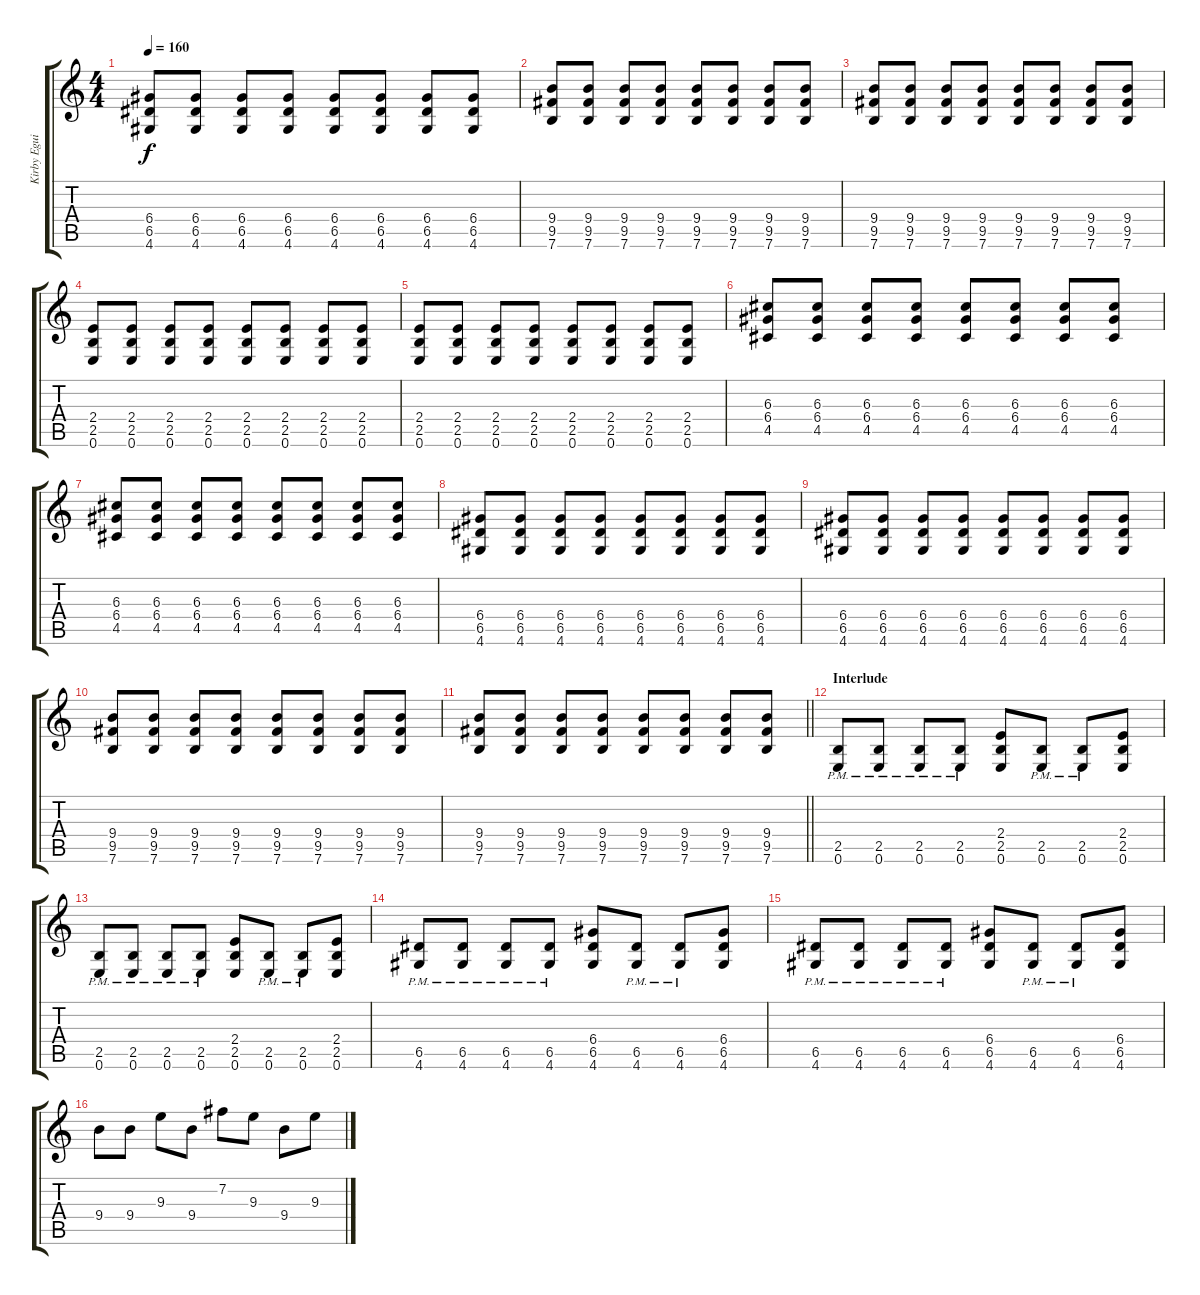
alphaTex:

\track ("Kirby Eguiarte" "Kirby Egui") {instrument distortionguitar}
\staff {score tabs}
\tuning (E4 B3 G3 D3 A2 E2) {hide}
\ts (4 4)
\tempo 160
\clef g2
\ks c
(6.4 6.5 4.6).8{dy f} (6.4 6.5 4.6).8 (6.4 6.5 4.6).8 (6.4 6.5 4.6).8 (6.4 6.5 4.6).8 (6.4 6.5 4.6).8 (6.4 6.5 4.6).8 (6.4 6.5 4.6).8 |
(9.4 9.5 7.6).8 (9.4 9.5 7.6).8 (9.4 9.5 7.6).8 (9.4 9.5 7.6).8 (9.4 9.5 7.6).8 (9.4 9.5 7.6).8 (9.4 9.5 7.6).8 (9.4 9.5 7.6).8 |
(9.4 9.5 7.6).8 (9.4 9.5 7.6).8 (9.4 9.5 7.6).8 (9.4 9.5 7.6).8 (9.4 9.5 7.6).8 (9.4 9.5 7.6).8 (9.4 9.5 7.6).8 (9.4 9.5 7.6).8 |
(2.4 2.5 0.6).8 (2.4 2.5 0.6).8 (2.4 2.5 0.6).8 (2.4 2.5 0.6).8 (2.4 2.5 0.6).8 (2.4 2.5 0.6).8 (2.4 2.5 0.6).8 (2.4 2.5 0.6).8 |
(2.4 2.5 0.6).8 (2.4 2.5 0.6).8 (2.4 2.5 0.6).8 (2.4 2.5 0.6).8 (2.4 2.5 0.6).8 (2.4 2.5 0.6).8 (2.4 2.5 0.6).8 (2.4 2.5 0.6).8 |
(6.3 6.4 4.5).8 (6.3 6.4 4.5).8 (6.3 6.4 4.5).8 (6.3 6.4 4.5).8 (6.3 6.4 4.5).8 (6.3 6.4 4.5).8 (6.3 6.4 4.5).8 (6.3 6.4 4.5).8 |
(6.3 6.4 4.5).8 (6.3 6.4 4.5).8 (6.3 6.4 4.5).8 (6.3 6.4 4.5).8 (6.3 6.4 4.5).8 (6.3 6.4 4.5).8 (6.3 6.4 4.5).8 (6.3 6.4 4.5).8 |
(6.4 6.5 4.6).8 (6.4 6.5 4.6).8 (6.4 6.5 4.6).8 (6.4 6.5 4.6).8 (6.4 6.5 4.6).8 (6.4 6.5 4.6).8 (6.4 6.5 4.6).8 (6.4 6.5 4.6).8 |
(6.4 6.5 4.6).8 (6.4 6.5 4.6).8 (6.4 6.5 4.6).8 (6.4 6.5 4.6).8 (6.4 6.5 4.6).8 (6.4 6.5 4.6).8 (6.4 6.5 4.6).8 (6.4 6.5 4.6).8 |
(9.4 9.5 7.6).8 (9.4 9.5 7.6).8 (9.4 9.5 7.6).8 (9.4 9.5 7.6).8 (9.4 9.5 7.6).8 (9.4 9.5 7.6).8 (9.4 9.5 7.6).8 (9.4 9.5 7.6).8 |
\barLineRight lightlight
(9.4 9.5 7.6).8 (9.4 9.5 7.6).8 (9.4 9.5 7.6).8 (9.4 9.5 7.6).8 (9.4 9.5 7.6).8 (9.4 9.5 7.6).8 (9.4 9.5 7.6).8 (9.4 9.5 7.6).8 |
\section ("" "Interlude")
(2.5{pm} 0.6{pm}).8{instrument distortionguitar} (2.5{pm} 0.6{pm}).8 (2.5{pm} 0.6{pm}).8 (2.5{pm} 0.6{pm}).8 (2.4 2.5 0.6).8 (2.5{pm} 0.6{pm}).8 (2.5{pm} 0.6{pm}).8 (2.4 2.5 0.6).8 |
(2.5{pm} 0.6{pm}).8 (2.5{pm} 0.6{pm}).8 (2.5{pm} 0.6{pm}).8 (2.5{pm} 0.6{pm}).8 (2.4 2.5 0.6).8 (2.5{pm} 0.6{pm}).8 (2.5{pm} 0.6{pm}).8 (2.4 2.5 0.6).8 |
(6.5{pm} 4.6{pm}).8 (6.5{pm} 4.6{pm}).8 (6.5{pm} 4.6{pm}).8 (6.5{pm} 4.6{pm}).8 (6.4 6.5 4.6).8 (6.5{pm} 4.6{pm}).8 (6.5{pm} 4.6{pm}).8 (6.4 6.5 4.6).8 |
(6.5{pm} 4.6{pm}).8 (6.5{pm} 4.6{pm}).8 (6.5{pm} 4.6{pm}).8 (6.5{pm} 4.6{pm}).8 (6.4 6.5 4.6).8 (6.5{pm} 4.6{pm}).8 (6.5{pm} 4.6{pm}).8 (6.4 6.5 4.6).8 |
9.4.8{instrument electricguitarclean} 9.4.8 9.3.8 9.4.8 7.2.8 9.3.8 9.4.8 9.3.8
